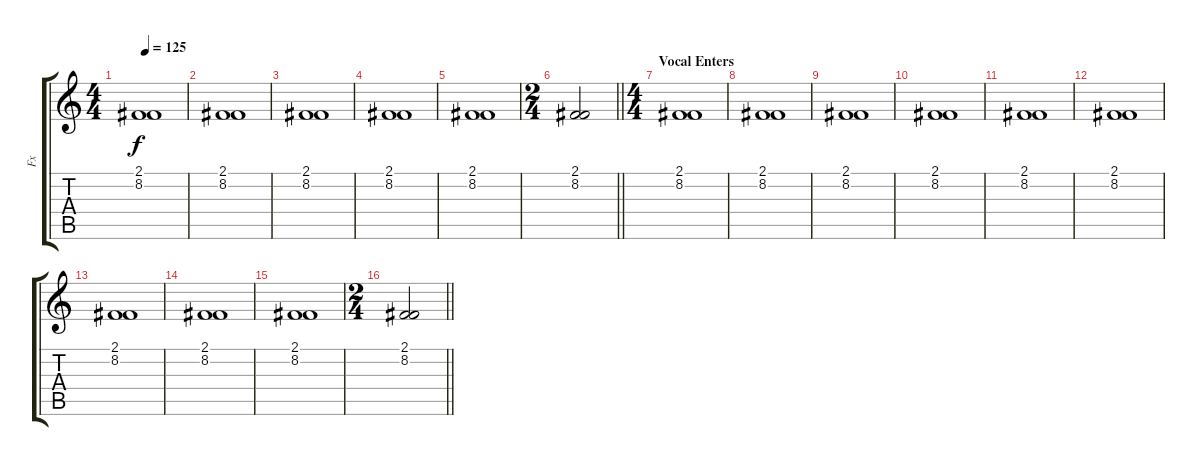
\track ("Fx" "Fx") {instrument choiraahs}
\staff {score tabs}
\tuning (Eb4 Bb3 Gb3 Db3 Ab2 Eb2) {hide}
\ts (4 4)
\tempo 125
\clef g2
\ks c
(2.1 8.2).1{dy f} |
(2.1 8.2).1 |
(2.1 8.2).1 |
(2.1 8.2).1 |
(2.1 8.2).1 |
\ts (2 4)
\barLineRight lightlight
(2.1 8.2).2 |
\ts (4 4)
\section ("" "Vocal Enters")
(2.1 8.2).1 |
(2.1 8.2).1 |
(2.1 8.2).1 |
(2.1 8.2).1 |
(2.1 8.2).1 |
(2.1 8.2).1 |
(2.1 8.2).1 |
(2.1 8.2).1 |
(2.1 8.2).1 |
\ts (2 4)
\barLineRight lightlight
(2.1 8.2).2
